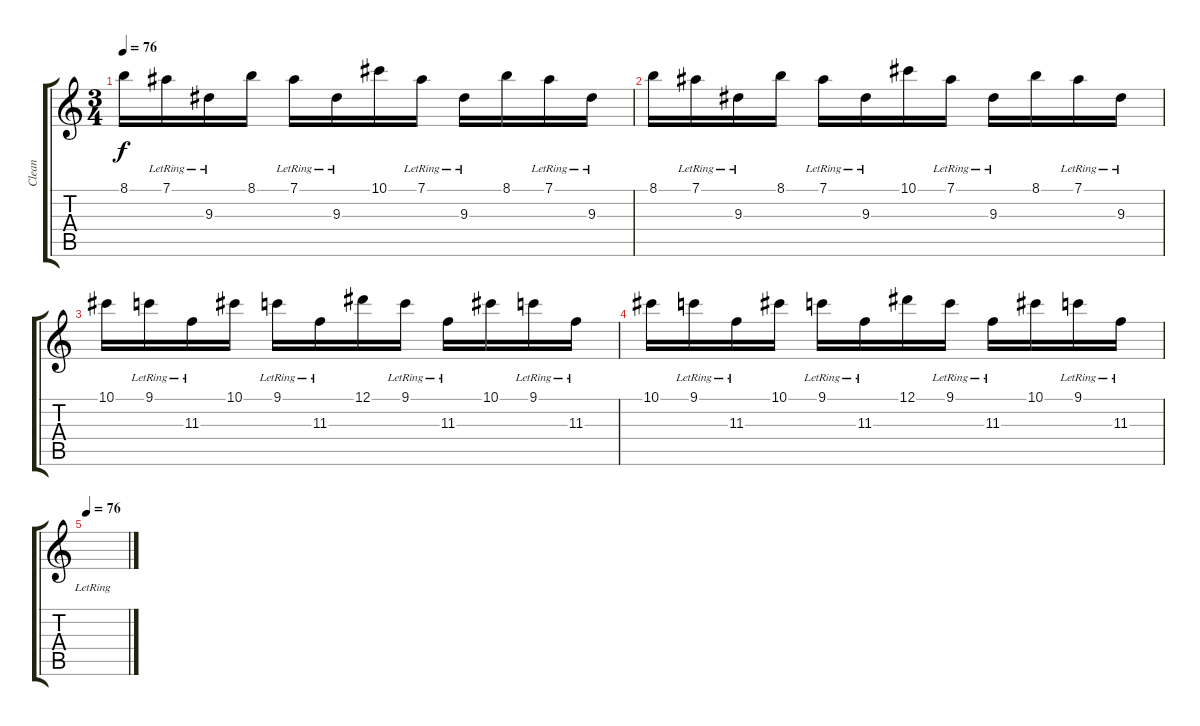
\track ("Clean" "Clean") {instrument electricguitarclean}
\staff {score tabs}
\tuning (Eb4 Bb3 Gb3 Db3 Ab2 Eb2) {hide}
\ts (3 4)
\tempo 76
\clef g2
\ks c
8.1.16{dy f} 7.1{lr}.16 9.3{lr}.16 8.1.16 7.1{lr}.16 9.3{lr}.16 10.1.16 7.1{lr}.16 9.3{lr}.16 8.1.16 7.1{lr}.16 9.3{lr}.16 |
8.1.16 7.1{lr}.16 9.3{lr}.16 8.1.16 7.1{lr}.16 9.3{lr}.16 10.1.16 7.1{lr}.16 9.3{lr}.16 8.1.16 7.1{lr}.16 9.3{lr}.16 |
10.1.16 9.1{lr}.16 11.3{lr}.16 10.1.16 9.1{lr}.16 11.3{lr}.16 12.1.16 9.1{lr}.16 11.3{lr}.16 10.1.16 9.1{lr}.16 11.3{lr}.16 |
10.1.16 9.1{lr}.16 11.3{lr}.16 10.1.16 9.1{lr}.16 11.3{lr}.16 12.1.16 9.1{lr}.16 11.3{lr}.16 10.1.16 9.1{lr}.16 11.3{lr}.16 |
\tempo 76
